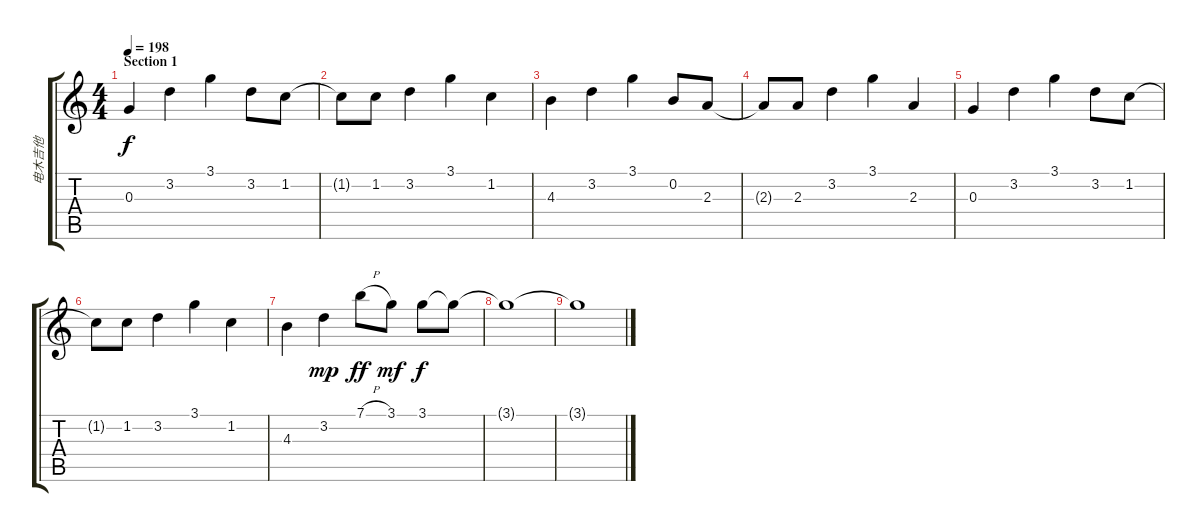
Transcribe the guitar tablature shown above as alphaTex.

\track ("电木吉他" "电木吉他") {instrument electricguitarclean}
\staff {score tabs}
\tuning (E4 B3 G3 D3 A2 E2) {hide}
\ts (4 4)
\section ("" "Section 1")
\tempo 198
\clef g2
\ks c
0.3.4{dy f instrument electricguitarclean} 3.2.4 3.1.4 3.2.8 1.2.8 |
1.2{t}.8 1.2.8 3.2.4 3.1.4 1.2.4 |
4.3.4 3.2.4 3.1.4 0.2.8 2.3.8 |
2.3{t}.8 2.3.8 3.2.4 3.1.4 2.3.4 |
0.3.4 3.2.4 3.1.4 3.2.8 1.2.8 |
1.2{t}.8 1.2.8 3.2.4 3.1.4 1.2.4 |
4.3.4 3.2.4{dy mp} 7.1{h}.8{dy ff} 3.1.8{dy mf} 3.1.8{dy f} 3.1{t}.8 |
3.1{t}.1 |
3.1{t}.1
